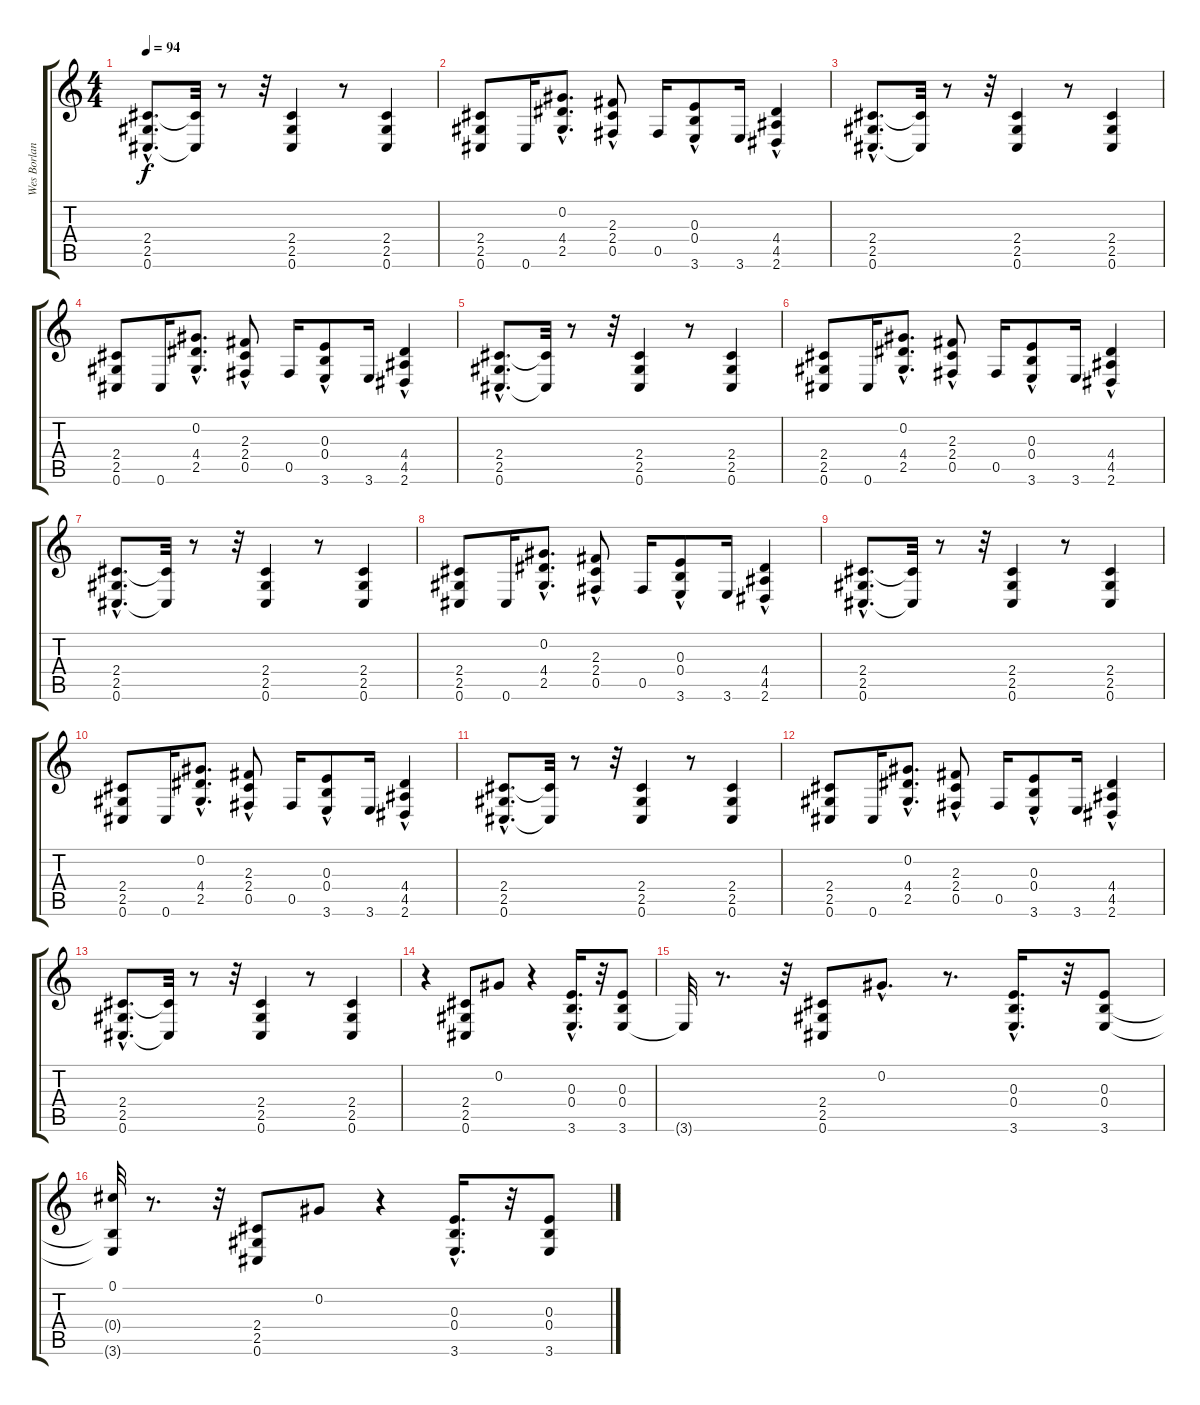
\track ("Wes Borland 1" "Wes Borlan") {instrument distortionguitar}
\staff {score tabs}
\tuning (Db4 Ab3 E3 B2 Gb2 Db2) {hide}
\ts (4 4)
\tempo 94
\clef g2
\ks c
(2.4{hac} 2.5{hac} 0.6{hac}).8{d dy f} (2.4{t} 0.6{t}).32 r.8 r.32 (2.4 2.5 0.6).4 r.8 (2.4 2.5 0.6).4 |
(2.4 2.5 0.6).8 0.6.16 (0.2 4.4 2.5{hac}).8{d} (2.3 2.4{hac} 0.5{hac}).8 0.5.16 (0.3{hac} 0.4 3.6).8 3.6.16 (4.4 4.5 2.6{hac}).4 |
(2.4{hac} 2.5{hac} 0.6{hac}).8{d} (2.4{t} 0.6{t}).32 r.8 r.32 (2.4 2.5 0.6).4 r.8 (2.4 2.5 0.6).4 |
(2.4 2.5 0.6).8 0.6.16 (0.2 4.4 2.5{hac}).8{d} (2.3 2.4{hac} 0.5{hac}).8 0.5.16 (0.3{hac} 0.4 3.6).8 3.6.16 (4.4 4.5 2.6{hac}).4 |
(2.4{hac} 2.5{hac} 0.6{hac}).8{d} (2.4{t} 0.6{t}).32 r.8 r.32 (2.4 2.5 0.6).4 r.8 (2.4 2.5 0.6).4 |
(2.4 2.5 0.6).8 0.6.16 (0.2 4.4 2.5{hac}).8{d} (2.3 2.4{hac} 0.5{hac}).8 0.5.16 (0.3{hac} 0.4 3.6).8 3.6.16 (4.4 4.5 2.6{hac}).4 |
(2.4{hac} 2.5{hac} 0.6{hac}).8{d} (2.4{t} 0.6{t}).32 r.8 r.32 (2.4 2.5 0.6).4 r.8 (2.4 2.5 0.6).4 |
(2.4 2.5 0.6).8 0.6.16 (0.2 4.4 2.5{hac}).8{d} (2.3 2.4{hac} 0.5{hac}).8 0.5.16 (0.3{hac} 0.4 3.6).8 3.6.16 (4.4 4.5 2.6{hac}).4 |
(2.4{hac} 2.5{hac} 0.6{hac}).8{d} (2.4{t} 0.6{t}).32 r.8 r.32 (2.4 2.5 0.6).4 r.8 (2.4 2.5 0.6).4 |
(2.4 2.5 0.6).8 0.6.16 (0.2 4.4 2.5{hac}).8{d} (2.3 2.4{hac} 0.5{hac}).8 0.5.16 (0.3{hac} 0.4 3.6).8 3.6.16 (4.4 4.5 2.6{hac}).4 |
(2.4{hac} 2.5{hac} 0.6{hac}).8{d} (2.4{t} 0.6{t}).32 r.8 r.32 (2.4 2.5 0.6).4 r.8 (2.4 2.5 0.6).4 |
(2.4 2.5 0.6).8 0.6.16 (0.2 4.4 2.5{hac}).8{d} (2.3 2.4{hac} 0.5{hac}).8 0.5.16 (0.3{hac} 0.4 3.6).8 3.6.16 (4.4 4.5 2.6{hac}).4 |
(2.4{hac} 2.5{hac} 0.6{hac}).8{d} (2.4{t} 0.6{t}).32 r.8 r.32 (2.4 2.5 0.6).4 r.8 (2.4 2.5 0.6).4 |
r.4 (2.4 2.5 0.6).8 0.2.8 r.4 (0.3{hac} 0.4{hac} 3.6{hac}).16{d} r.32 (0.3 0.4 3.6).8 |
3.6{t}.32 r.8{d} r.32 (2.4 2.5 0.6).8 0.2{hac}.8{d} r.8{d} (0.3{hac} 0.4{hac} 3.6{hac}).16{d} r.32 (0.3 0.4 3.6).8 |
(0.1 0.4{t} 3.6{t}).32 r.8{d} r.32 (2.4 2.5 0.6).8 0.2.8 r.4 (0.3{hac} 0.4{hac} 3.6{hac}).16{d} r.32 (0.3 0.4 3.6).8
